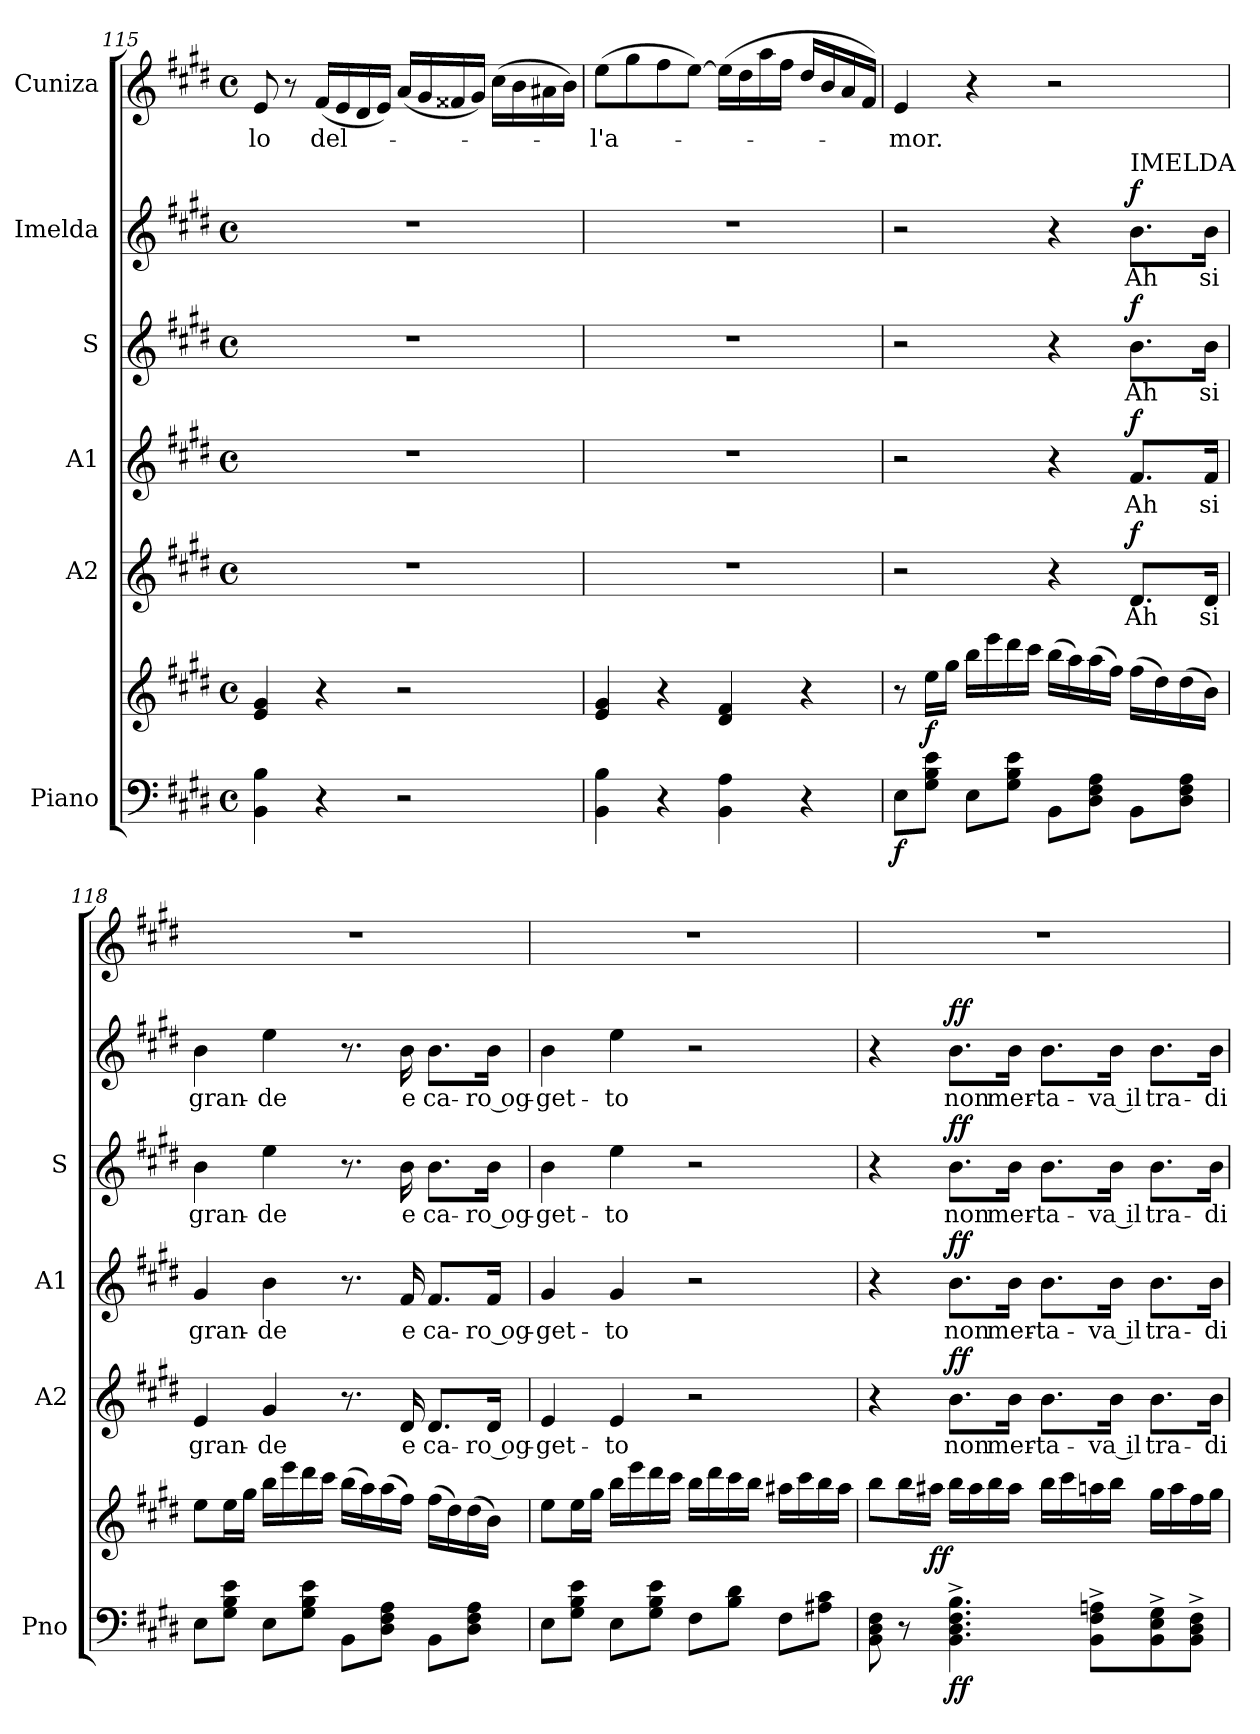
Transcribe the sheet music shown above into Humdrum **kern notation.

**kern	**kern	**dynam	**kern	**text	**dynam	**kern	**text	**dynam	**kern	**text	**dynam	**kern	**text	**dynam	**kern	**text
*part6	*part6	*part6	*part5	*part5	*part5	*part4	*part4	*part4	*part3	*part3	*part3	*part2	*part2	*part2	*part1	*part1
*staff7	*staff6	*staff6/7	*staff5	*staff5	*staff5	*staff4	*staff4	*staff4	*staff3	*staff3	*staff3	*staff2	*staff2	*staff2	*staff1	*staff1
*I"Piano	*	*	*I"A2	*	*	*I"A1	*	*	*I"S	*	*	*I"Imelda	*	*	*I"Cuniza	*
*I'Pno	*	*	*I'A2	*	*	*I'A1	*	*	*I'S	*	*	*	*	*	*	*
*clefF4	*clefG2	*	*clefG2	*	*	*clefG2	*	*	*clefG2	*	*	*clefG2	*	*	*clefG2	*
*k[f#c#g#d#]	*k[f#c#g#d#]	*	*k[f#c#g#d#]	*	*	*k[f#c#g#d#]	*	*	*k[f#c#g#d#]	*	*	*k[f#c#g#d#]	*	*	*k[f#c#g#d#]	*
*M4/4	*M4/4	*	*M4/4	*	*	*M4/4	*	*	*M4/4	*	*	*M4/4	*	*	*M4/4	*
*met(c)	*met(c)	*	*met(c)	*	*	*met(c)	*	*	*met(c)	*	*	*met(c)	*	*	*met(c)	*
=115	=115	=115	=115	=115	=115	=115	=115	=115	=115	=115	=115	=115	=115	=115	=115	=115
4BB\ 4B\	4e/ 4g#/	.	1r	.	.	1r	.	.	1r	.	.	1r	.	.	8e/	-lo
.	.	.	.	.	.	.	.	.	.	.	.	.	.	.	8r	.
4r	4r	.	.	.	.	.	.	.	.	.	.	.	.	.	(16f#/LL	del-
.	.	.	.	.	.	.	.	.	.	.	.	.	.	.	16e/	.
.	.	.	.	.	.	.	.	.	.	.	.	.	.	.	16d#/	.
.	.	.	.	.	.	.	.	.	.	.	.	.	.	.	16e/JJ)	.
2r	2r	.	.	.	.	.	.	.	.	.	.	.	.	.	(16a/LL	.
.	.	.	.	.	.	.	.	.	.	.	.	.	.	.	16g#/	.
.	.	.	.	.	.	.	.	.	.	.	.	.	.	.	16f##X/	.
.	.	.	.	.	.	.	.	.	.	.	.	.	.	.	16g#/JJ)	.
.	.	.	.	.	.	.	.	.	.	.	.	.	.	.	(16cc#\LL	.
.	.	.	.	.	.	.	.	.	.	.	.	.	.	.	16b\	.
.	.	.	.	.	.	.	.	.	.	.	.	.	.	.	16a#X\	.
.	.	.	.	.	.	.	.	.	.	.	.	.	.	.	16b\JJ)	.
=116	=116	=116	=116	=116	=116	=116	=116	=116	=116	=116	=116	=116	=116	=116	=116	=116
4BB\ 4B\	4e/ 4g#/	.	1r	.	.	1r	.	.	1r	.	.	1r	.	.	(8ee\L	-l'a-
.	.	.	.	.	.	.	.	.	.	.	.	.	.	.	8gg#\	.
4r	4r	.	.	.	.	.	.	.	.	.	.	.	.	.	8ff#\	.
.	.	.	.	.	.	.	.	.	.	.	.	.	.	.	[8ee\J)	.
4BB\ 4A\	4d#/ 4f#/	.	.	.	.	.	.	.	.	.	.	.	.	.	(16ee\LL]	.
.	.	.	.	.	.	.	.	.	.	.	.	.	.	.	16dd#\	.
.	.	.	.	.	.	.	.	.	.	.	.	.	.	.	16aa\	.
.	.	.	.	.	.	.	.	.	.	.	.	.	.	.	16ff#\JJ	.
4r	4r	.	.	.	.	.	.	.	.	.	.	.	.	.	16dd#/LL	.
.	.	.	.	.	.	.	.	.	.	.	.	.	.	.	16b/	.
.	.	.	.	.	.	.	.	.	.	.	.	.	.	.	16a/	.
.	.	.	.	.	.	.	.	.	.	.	.	.	.	.	16f#/JJ)	.
!!LO:PB:g=z
=117	=117	=117	=117	=117	=117	=117	=117	=117	=117	=117	=117	=117	=117	=117	=117	=117
!	!	!LO:DY:b=2	!	!	!	!	!	!	!	!	!	!	!	!	!	!
8E\L	8r	f	2r	.	.	2r	.	.	2r	.	.	2r	.	.	4e/	-mor.
!	!	!LO:DY:b	!	!	!	!	!	!	!	!	!	!	!	!	!	!
8G#\ 8B\ 8e\J	16ee\LL	f	.	.	.	.	.	.	.	.	.	.	.	.	.	.
.	16gg#\JJ	.	.	.	.	.	.	.	.	.	.	.	.	.	.	.
8E\L	16bb\LL	.	.	.	.	.	.	.	.	.	.	.	.	.	4r	.
.	16eee\	.	.	.	.	.	.	.	.	.	.	.	.	.	.	.
8G#\ 8B\ 8e\J	16ddd#\	.	.	.	.	.	.	.	.	.	.	.	.	.	.	.
.	16ccc#\JJ	.	.	.	.	.	.	.	.	.	.	.	.	.	.	.
8BB\L	(16bb\LL	.	4r	.	.	4r	.	.	4r	.	.	4r	.	.	2r	.
.	16aa\)	.	.	.	.	.	.	.	.	.	.	.	.	.	.	.
8D#\ 8F#\ 8A\J	(16aa\	.	.	.	.	.	.	.	.	.	.	.	.	.	.	.
.	16ff#\JJ)	.	.	.	.	.	.	.	.	.	.	.	.	.	.	.
!	!	!	!	!	!	!	!	!	!	!	!	!LO:TX:a:t=IMELDA	!	!	!	!
!	!	!	!	!	!LO:DY:a	!	!	!LO:DY:a	!	!	!LO:DY:a	!	!	!LO:DY:a	!	!
8BB\L	(16ff#\LL	.	8.d#/L	Ah	f	8.f#/L	Ah	f	8.b\L	Ah	f	8.b\L	Ah	f	.	.
.	16dd#\)	.	.	.	.	.	.	.	.	.	.	.	.	.	.	.
8D#\ 8F#\ 8A\J	(16dd#\	.	.	.	.	.	.	.	.	.	.	.	.	.	.	.
.	16b\JJ)	.	16d#/Jk	si	.	16f#/Jk	si	.	16b\Jk	si	.	16b\Jk	si	.	.	.
=118	=118	=118	=118	=118	=118	=118	=118	=118	=118	=118	=118	=118	=118	=118	=118	=118
8E\L	8ee\L	.	4e/	gran-	.	4g#/	gran-	.	4b\	gran-	.	4b\	gran-	.	1r	.
8G#\ 8B\ 8e\J	16ee\L	.	.	.	.	.	.	.	.	.	.	.	.	.	.	.
.	16gg#\JJ	.	.	.	.	.	.	.	.	.	.	.	.	.	.	.
8E\L	16bb\LL	.	4g#/	-de	.	4b\	-de	.	4ee\	-de	.	4ee\	-de	.	.	.
.	16eee\	.	.	.	.	.	.	.	.	.	.	.	.	.	.	.
8G#\ 8B\ 8e\J	16ddd#\	.	.	.	.	.	.	.	.	.	.	.	.	.	.	.
.	16ccc#\JJ	.	.	.	.	.	.	.	.	.	.	.	.	.	.	.
8BB\L	(16bb\LL	.	8.r	.	.	8.r	.	.	8.r	.	.	8.r	.	.	.	.
.	16aa\)	.	.	.	.	.	.	.	.	.	.	.	.	.	.	.
8D#\ 8F#\ 8A\J	(16aa\	.	.	.	.	.	.	.	.	.	.	.	.	.	.	.
.	16ff#\JJ)	.	16d#/	e	.	16f#/	e	.	16b\	e	.	16b\	e	.	.	.
8BB\L	(16ff#\LL	.	8.d#/L	ca-	.	8.f#/L	ca-	.	8.b\L	ca-	.	8.b\L	ca-	.	.	.
.	16dd#\)	.	.	.	.	.	.	.	.	.	.	.	.	.	.	.
8D#\ 8F#\ 8A\J	(16dd#\	.	.	.	.	.	.	.	.	.	.	.	.	.	.	.
.	16b\JJ)	.	16d#/Jk	-ro og-	.	16f#/Jk	-ro og-	.	16b\Jk	-ro og-	.	16b\Jk	-ro og-	.	.	.
!!LO:PB:g=z
=119	=119	=119	=119	=119	=119	=119	=119	=119	=119	=119	=119	=119	=119	=119	=119	=119
8E\L	8ee\L	.	4e/	-get-	.	4g#/	-get-	.	4b\	-get-	.	4b\	-get-	.	1r	.
8G#\ 8B\ 8e\J	16ee\L	.	.	.	.	.	.	.	.	.	.	.	.	.	.	.
.	16gg#\JJ	.	.	.	.	.	.	.	.	.	.	.	.	.	.	.
8E\L	16bb\LL	.	4e/	-to	.	4g#/	-to	.	4ee\	-to	.	4ee\	-to	.	.	.
.	16eee\	.	.	.	.	.	.	.	.	.	.	.	.	.	.	.
8G#\ 8B\ 8e\J	16ddd#\	.	.	.	.	.	.	.	.	.	.	.	.	.	.	.
.	16ccc#\JJ	.	.	.	.	.	.	.	.	.	.	.	.	.	.	.
8F#\L	16bb\LL	.	2r	.	.	2r	.	.	2r	.	.	2r	.	.	.	.
.	16ddd#\	.	.	.	.	.	.	.	.	.	.	.	.	.	.	.
8B\ 8d#\J	16ccc#\	.	.	.	.	.	.	.	.	.	.	.	.	.	.	.
.	16bb\JJ	.	.	.	.	.	.	.	.	.	.	.	.	.	.	.
8F#\L	16aa#X\LL	.	.	.	.	.	.	.	.	.	.	.	.	.	.	.
.	16ccc#\	.	.	.	.	.	.	.	.	.	.	.	.	.	.	.
8A#X\ 8c#\J	16bb\	.	.	.	.	.	.	.	.	.	.	.	.	.	.	.
.	16aa#\JJ	.	.	.	.	.	.	.	.	.	.	.	.	.	.	.
=120	=120	=120	=120	=120	=120	=120	=120	=120	=120	=120	=120	=120	=120	=120	=120	=120
8BB\ 8D#\ 8F#\	8bb\L	.	4r	.	.	4r	.	.	4r	.	.	4r	.	.	1r	.
8r	16bb\L	.	.	.	.	.	.	.	.	.	.	.	.	.	.	.
!	!	!LO:DY:b	!	!	!	!	!	!	!	!	!	!	!	!	!	!
.	16aa#X\JJ	ff	.	.	.	.	.	.	.	.	.	.	.	.	.	.
!	!	!LO:DY:b=2	!	!	!LO:DY:a	!	!	!LO:DY:a	!	!	!LO:DY:a	!	!	!LO:DY:a	!	!
4.BB\^ 4.D#\^ 4.F#\^ 4.B\^	16bb\LL	ff	8.b\L	non	ff	8.b\L	non	ff	8.b\L	non	ff	8.b\L	non	ff	.	.
.	16aa#\	.	.	.	.	.	.	.	.	.	.	.	.	.	.	.
.	16bb\	.	.	.	.	.	.	.	.	.	.	.	.	.	.	.
.	16aa#\JJ	.	16b\Jk	mer-	.	16b\Jk	mer-	.	16b\Jk	mer-	.	16b\Jk	mer-	.	.	.
.	16bb\LL	.	8.b\L	-ta-	.	8.b\L	-ta-	.	8.b\L	-ta-	.	8.b\L	-ta-	.	.	.
.	16ccc#\	.	.	.	.	.	.	.	.	.	.	.	.	.	.	.
8BB\^ 8F#\^ 8An\^L	16aan\	.	.	.	.	.	.	.	.	.	.	.	.	.	.	.
.	16bb\JJ	.	16b\Jk	-va il	.	16b\Jk	-va il	.	16b\Jk	-va il	.	16b\Jk	-va il	.	.	.
8BB\^ 8E\^ 8G#\^	16gg#\LL	.	8.b\L	tra-	.	8.b\L	tra-	.	8.b\L	tra-	.	8.b\L	tra-	.	.	.
.	16aa\	.	.	.	.	.	.	.	.	.	.	.	.	.	.	.
8BB\^ 8D#\^ 8F#\^J	16ff#\	.	.	.	.	.	.	.	.	.	.	.	.	.	.	.
.	16gg#\JJ	.	16b\Jk	-di-	.	16b\Jk	-di-	.	16b\Jk	-di-	.	16b\Jk	-di-	.	.	.
=	=	=	=	=	=	=	=	=	=	=	=	=	=	=	=	=
*-	*-	*-	*-	*-	*-	*-	*-	*-	*-	*-	*-	*-	*-	*-	*-	*-
